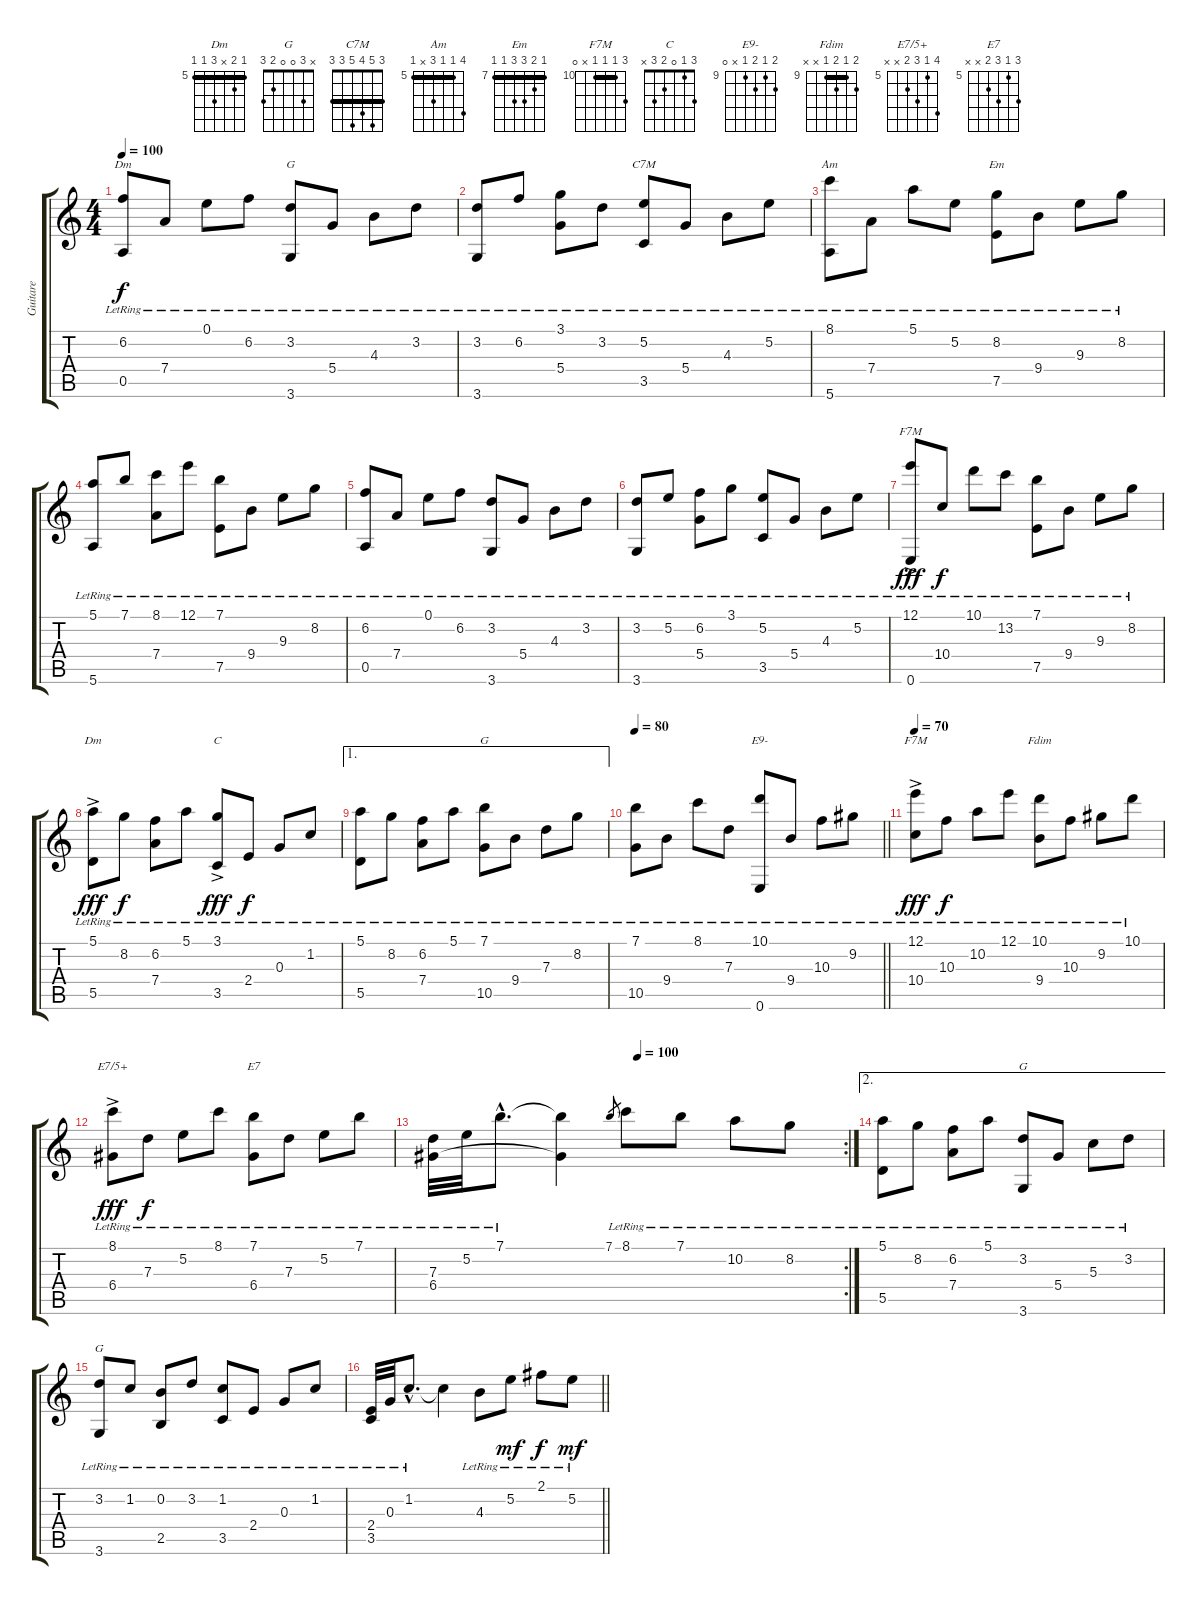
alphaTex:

\track ("Guitare" "Guitare") {instrument acousticguitarnylon}
\staff {score tabs}
\tuning (E4 B3 G3 D3 A2 E2) {hide}
\chord ("Dm" x 6 7 7 0 x) {firstfret 4}
\chord ("G" 3 3 4 5 x 3) {barre 3}
\chord ("C7M" 3 5 4 5 3 3) {barre 3}
\chord ("Am" 8 5 5 7 x 5) {firstfret 5 barre 5}
\chord ("Em" 7 8 9 9 7 7) {firstfret 7 barre 7}
\chord ("F7M" 12 10 10 x x 0) {firstfret 10 barre 10}
\chord ("Dm" 5 6 x 7 5 5) {firstfret 5 barre 5}
\chord ("C" 3 1 0 2 3 x)
\chord ("G" 7 8 7 9 10 x) {firstfret 7 barre 7}
\chord ("E9-" 10 9 10 9 x 0) {firstfret 9}
\chord ("F7M" 12 10 10 10 x 0) {firstfret 10 barre 10}
\chord ("Fdim" 10 9 10 9 x x) {firstfret 9 barre 9}
\chord ("E7/5+" 8 5 7 6 x x) {firstfret 5}
\chord ("E7" 7 5 7 6 x x) {firstfret 5}
\chord ("G" 3 3 4 5 5 3) {barre 3}
\chord ("G" x 3 0 0 2 3)
\ts (4 4)
\tempo 100
\clef g2
\ks c
(6.2{lr} 0.5{lr}).8{ch "Dm" dy f} 7.4{lr}.8 0.1{lr}.8 6.2{lr}.8 (3.2{lr} 3.6{lr}).8{ch "G"} 5.4{lr}.8 4.3{lr}.8 3.2{lr}.8 |
(3.2{lr} 3.6{lr}).8 6.2{lr}.8 (3.1{lr} 5.4{lr}).8 3.2{lr}.8 (5.2{lr} 3.5{lr}).8{ch "C7M"} 5.4{lr}.8 4.3{lr}.8 5.2{lr}.8 |
(8.1{lr} 5.6{lr}).8{ch "Am"} 7.4{lr}.8 5.1{lr}.8 5.2{lr}.8 (8.2{lr} 7.5{lr}).8{ch "Em"} 9.4{lr}.8 9.3{lr}.8 8.2{lr}.8 |
(5.1{lr} 5.6{lr}).8 7.1{lr}.8 (8.1{lr} 7.4{lr}).8 12.1{lr}.8 (7.1{lr} 7.5{lr}).8 9.4{lr}.8 9.3{lr}.8 8.2{lr}.8 |
(6.2{lr} 0.5{lr}).8 7.4{lr}.8 0.1{lr}.8 6.2{lr}.8 (3.2{lr} 3.6{lr}).8 5.4{lr}.8 4.3{lr}.8 3.2{lr}.8 |
(3.2{lr} 3.6{lr}).8 5.2{lr}.8 (6.2{lr} 5.4{lr}).8 3.1{lr}.8 (5.2{lr} 3.5{lr}).8 5.4{lr}.8 4.3{lr}.8 5.2{lr}.8 |
(12.1{ac lr} 0.6{lr}).8{ch "F7M" dy fff} 10.4{lr}.8{dy f} 10.1{lr}.8 13.2{lr}.8 (7.1{lr} 7.5{lr}).8 9.4{lr}.8 9.3{lr}.8 8.2{lr}.8 |
(5.1{ac lr} 5.5{lr}).8{ch "Dm" dy fff} 8.2{lr}.8{dy f} (6.2{lr} 7.4{lr}).8 5.1{lr}.8 (3.1{ac lr} 3.5{lr}).8{ch "C" dy fff} 2.4{lr}.8{dy f} 0.3{lr}.8 1.2{lr}.8 |
\ae 1
(5.1{lr} 5.5{lr}).8 8.2{lr}.8 (6.2{lr} 7.4{lr}).8 5.1{lr}.8 (7.1{lr} 10.5{lr}).8{ch "G"} 9.4{lr}.8 7.3{lr}.8 8.2{lr}.8 |
\tempo 80
\barLineRight lightlight
(7.1{lr} 10.5{lr}).8 9.4{lr}.8 8.1{lr}.8 7.3{lr}.8 (10.1{lr} 0.6{lr}).8{ch "E9-"} 9.4{lr}.8 10.3{lr}.8 9.2{lr}.8 |
\tempo 70
(12.1{ac lr} 10.4{lr}).8{ch "F7M" dy fff} 10.3{lr}.8{dy f} 10.2{lr}.8 12.1{lr}.8 (10.1{lr} 9.4{lr}).8{ch "Fdim"} 10.3{lr}.8 9.2{lr}.8 10.1{lr}.8 |
(8.1{ac lr} 6.4{lr}).8{ch "E7/5+" dy fff} 7.3{lr}.8{dy f} 5.2{lr}.8 8.1{lr}.8 (7.1{lr} 6.4{lr}).8{ch "E7"} 7.3{lr}.8 5.2{lr}.8 7.1{lr}.8 |
\rc 2
\tempo (100 0.5)
(7.3{lr} 6.4{lr}).32 5.2{lr}.32 7.1{hac lr}.8{d} (7.1{t} 6.4{t}).4 7.1.8{gr} 8.1{lr}.8 7.1{lr}.8 10.2{lr}.8 8.2{lr}.8 |
\ae 2
(5.1{lr} 5.5{lr}).8 8.2{lr}.8 (6.2{lr} 7.4{lr}).8 5.1{lr}.8 (3.2{lr} 3.6{lr}).8{ch "G"} 5.4{lr}.8 5.3{lr}.8 3.2{lr}.8 |
(3.2{lr} 3.6{lr}).8{ch "G"} 1.2{lr}.8 (0.2{lr} 2.5{lr}).8 3.2{lr}.8 (1.2{lr} 3.5{lr}).8 2.4{lr}.8 0.3{lr}.8 1.2{lr}.8 |
\barLineRight lightlight
(2.4{lr} 3.5{lr}).32 0.3{lr}.32 1.2{hac lr}.8{d} 1.2{t}.4 4.3{lr}.8 5.2{lr}.8{dy mf} 2.1{lr}.8{dy f} 5.2{lr}.8{dy mf}
